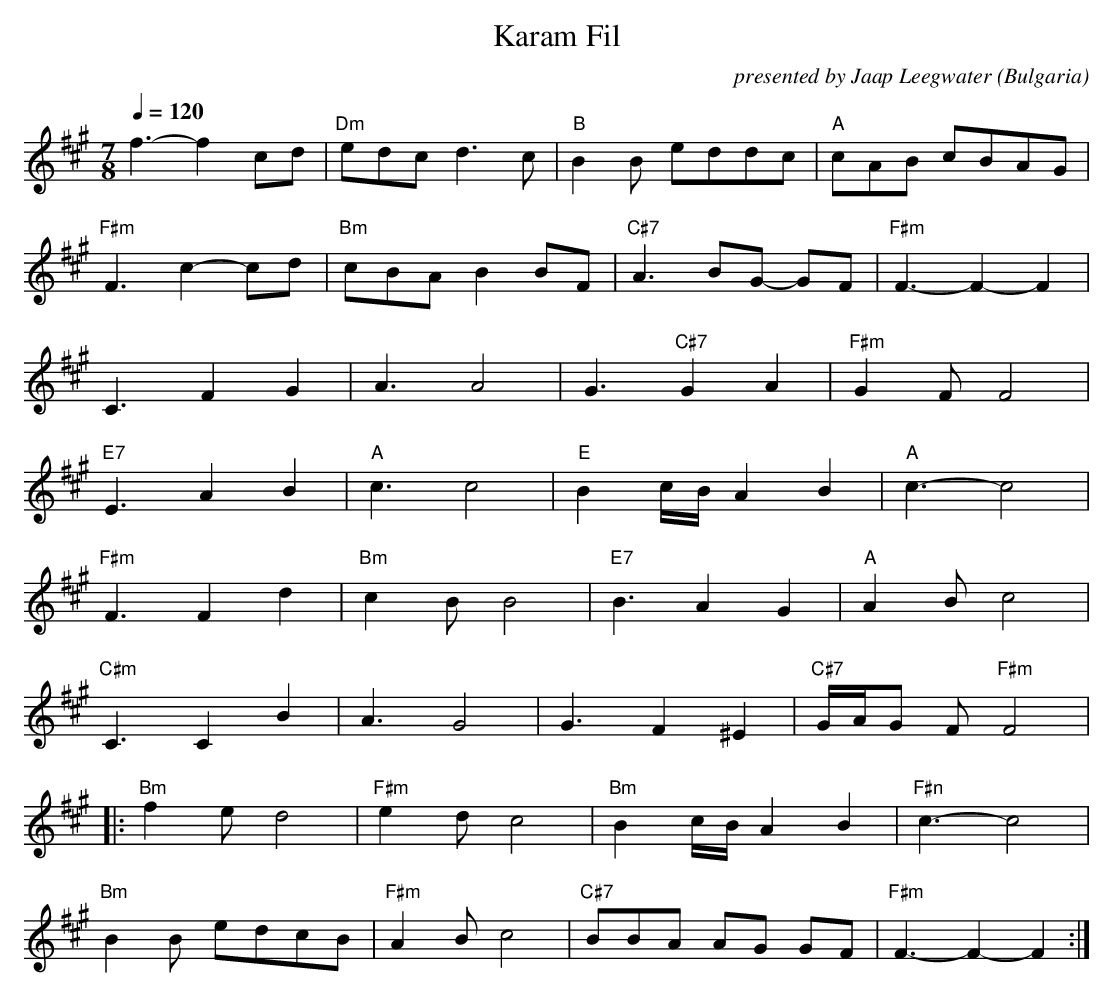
X:1
T: Karam Fil
L:1/8
O: Bulgaria
C: presented by Jaap Leegwater
M:7/8
Q:1/4=120
K:F#m
f3-f2 cd |"Dm" edc d3c|"B"B2 B eddc|"A" cAB cBAG|
"F#m" F3 c2-cd|"Bm" cBA B2 BF |"C#7" A3 BG- GF |"F#m" F3-F2-F2|
C3 F2 G2 | A3 A4| G3 "C#7" G2 A2 |"F#m" G2 F F4|
"E7" E3 A2 B2 | "A" c3 c4| "E" B2 c/2B/2 A2 B2| "A" c3-c4|
"F#m" F3 F2 d2 | "Bm" c2 B B4| "E7" B3 A2 G2| "A" A2 B c4|
"C#m" C3 C2 B2| A3 G4|  G3 F2 ^E2| "C#7" G/2A/2G F "F#m" F4|
|: "Bm" f2 e d4|"F#m" e2 d c4| "Bm" B2 c/2B/2 A2 B2| "F#n" c3-c4|
"Bm" B2 B edcB| "F#m" A2 B c4| "C#7" BBA AG GF| "F#m" F3-F2-F2 :|
